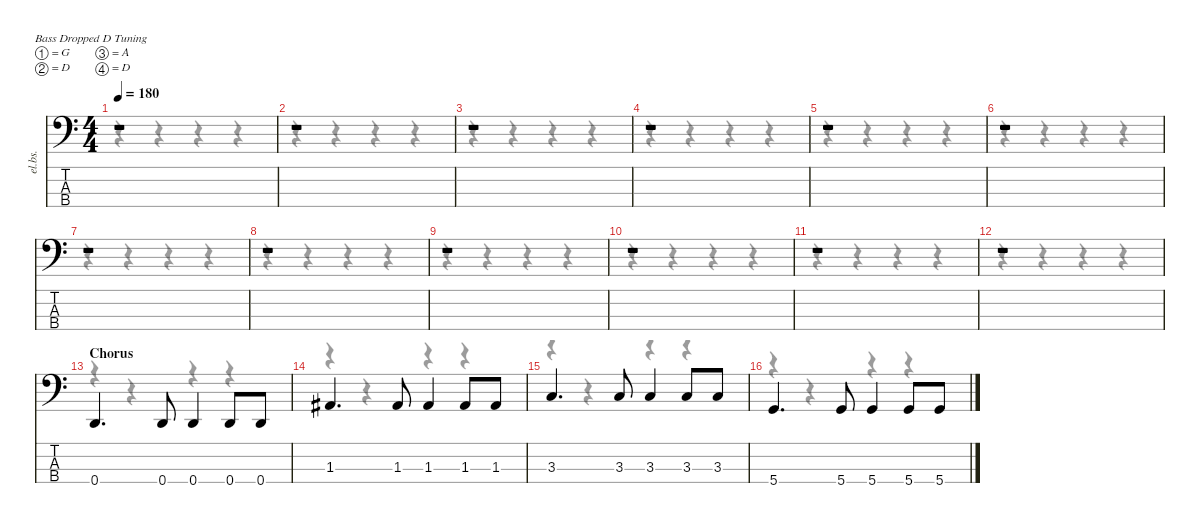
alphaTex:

\defaultSystemsLayout 4
\hideDynamics
\bracketExtendMode nobrackets
\track ("Bass" "el.bs.") {instrument electricbasspick}
\staff {score tabs}
\tuning (G2 D2 A1 D1)
\voice
\ts (4 4)
\tempo 180
\clef f4
\ks c
r.1{dy f} |
r.1 |
r.1 |
r.1 |
r.1 |
r.1 |
r.1 |
r.1 |
r.1 |
r.1 |
r.1 |
r.1 |
\section ("" "Chorus")
0.4.4{d} 0.4.8 0.4.4 0.4.8 0.4.8 |
1.3{acc #}.4{d} 1.3{acc #}.8 1.3{acc #}.4 1.3{acc #}.8 1.3{acc #}.8 |
3.3.4{d} 3.3.8 3.3.4 3.3.8 3.3.8 |
5.4.4{d} 5.4.8 5.4.4 5.4.8 5.4.8
\voice
\clef f4
\ottava regular
\simile none
\ks c
r.4{dy mf} r.4 r.4 r.4 |
r.4 r.4 r.4 r.4 |
r.4 r.4 r.4 r.4 |
r.4 r.4 r.4 r.4 |
r.4 r.4 r.4 r.4 |
r.4 r.4 r.4 r.4 |
r.4 r.4 r.4 r.4 |
r.4 r.4 r.4 r.4 |
r.4 r.4 r.4 r.4 |
r.4 r.4 r.4 r.4 |
r.4 r.4 r.4 r.4 |
r.4 r.4 r.4 r.4 |
r.4 r.4 r.4 r.4 |
r.4 r.4 r.4 r.4 |
r.4 r.4 r.4 r.4 |
r.4 r.4 r.4 r.4
